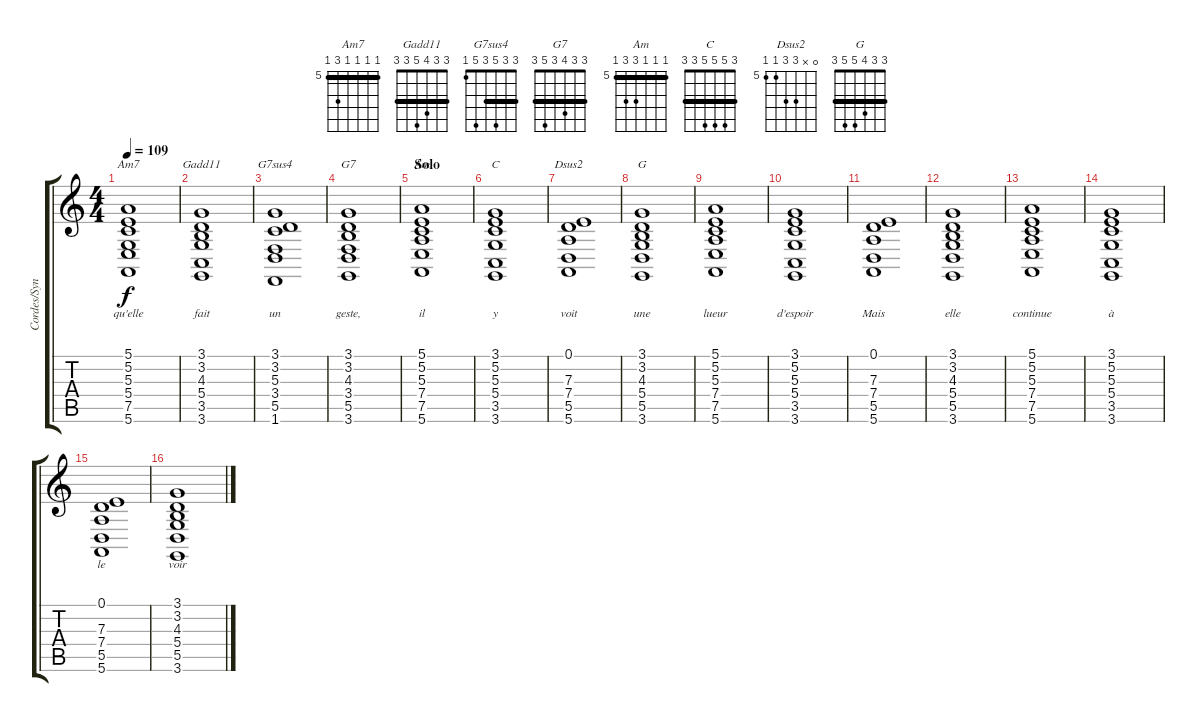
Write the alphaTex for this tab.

\track ("Cordes/Synthé" "Cordes/Syn") {instrument synthstrings2}
\staff {score tabs}
\tuning (E4 B3 G3 D3 A2 E2) {hide}
\chord ("Am7" 5 5 5 5 7 5) {firstfret 5 barre 5}
\chord ("Gadd11" 3 3 4 5 3 3) {barre 3}
\chord ("G7sus4" 3 3 5 3 5 1) {barre 3}
\chord ("G7" 3 3 4 3 5 3) {barre 3}
\chord ("Am" 5 5 5 7 7 5) {firstfret 5 barre 5}
\chord ("C" 3 5 5 5 3 3) {barre 3}
\chord ("Dsus2" 0 x 7 7 5 5) {firstfret 5}
\chord ("G" 3 3 4 5 5 3) {barre 3}
\ts (4 4)
\tempo 109
\clef g2
\ks c
(5.1 5.2 5.3 5.4 7.5 5.6).1{ch "Am7" lyrics (0 "qu'elle") lyrics (1 "") lyrics (2 "") lyrics (3 "") lyrics (4 "") dy f} |
(3.1 3.2 4.3 5.4 3.5 3.6).1{ch "Gadd11" lyrics (0 "fait") lyrics (1 "") lyrics (2 "") lyrics (3 "") lyrics (4 "")} |
(3.1 3.2 5.3 3.4 5.5 1.6).1{ch "G7sus4" lyrics (0 "un") lyrics (1 "") lyrics (2 "") lyrics (3 "") lyrics (4 "")} |
(3.1 3.2 4.3 3.4 5.5 3.6).1{ch "G7" lyrics (0 "geste,") lyrics (1 "") lyrics (2 "") lyrics (3 "") lyrics (4 "")} |
\section ("" "Solo")
(5.1 5.2 5.3 7.4 7.5 5.6).1{ch "Am" lyrics (0 "il") lyrics (1 "") lyrics (2 "") lyrics (3 "") lyrics (4 "")} |
(3.1 5.2 5.3 5.4 3.5 3.6).1{ch "C" lyrics (0 "y") lyrics (1 "") lyrics (2 "") lyrics (3 "") lyrics (4 "")} |
(0.1 7.3 7.4 5.5 5.6).1{ch "Dsus2" lyrics (0 "voit") lyrics (1 "") lyrics (2 "") lyrics (3 "") lyrics (4 "")} |
(3.1 3.2 4.3 5.4 5.5 3.6).1{ch "G" lyrics (0 "une") lyrics (1 "") lyrics (2 "") lyrics (3 "") lyrics (4 "")} |
(5.1 5.2 5.3 7.4 7.5 5.6).1{lyrics (0 "lueur") lyrics (1 "") lyrics (2 "") lyrics (3 "") lyrics (4 "")} |
(3.1 5.2 5.3 5.4 3.5 3.6).1{lyrics (0 "d'espoir") lyrics (1 "") lyrics (2 "") lyrics (3 "") lyrics (4 "")} |
(0.1 7.3 7.4 5.5 5.6).1{lyrics (0 "Mais") lyrics (1 "") lyrics (2 "") lyrics (3 "") lyrics (4 "")} |
(3.1 3.2 4.3 5.4 5.5 3.6).1{lyrics (0 "elle") lyrics (1 "") lyrics (2 "") lyrics (3 "") lyrics (4 "")} |
(5.1 5.2 5.3 7.4 7.5 5.6).1{lyrics (0 "continue") lyrics (1 "") lyrics (2 "") lyrics (3 "") lyrics (4 "")} |
(3.1 5.2 5.3 5.4 3.5 3.6).1{lyrics (0 "à") lyrics (1 "") lyrics (2 "") lyrics (3 "") lyrics (4 "")} |
(0.1 7.3 7.4 5.5 5.6).1{lyrics (0 "le") lyrics (1 "") lyrics (2 "") lyrics (3 "") lyrics (4 "")} |
(3.1 3.2 4.3 5.4 5.5 3.6).1{lyrics (0 "voir") lyrics (1 "") lyrics (2 "") lyrics (3 "") lyrics (4 "")}
